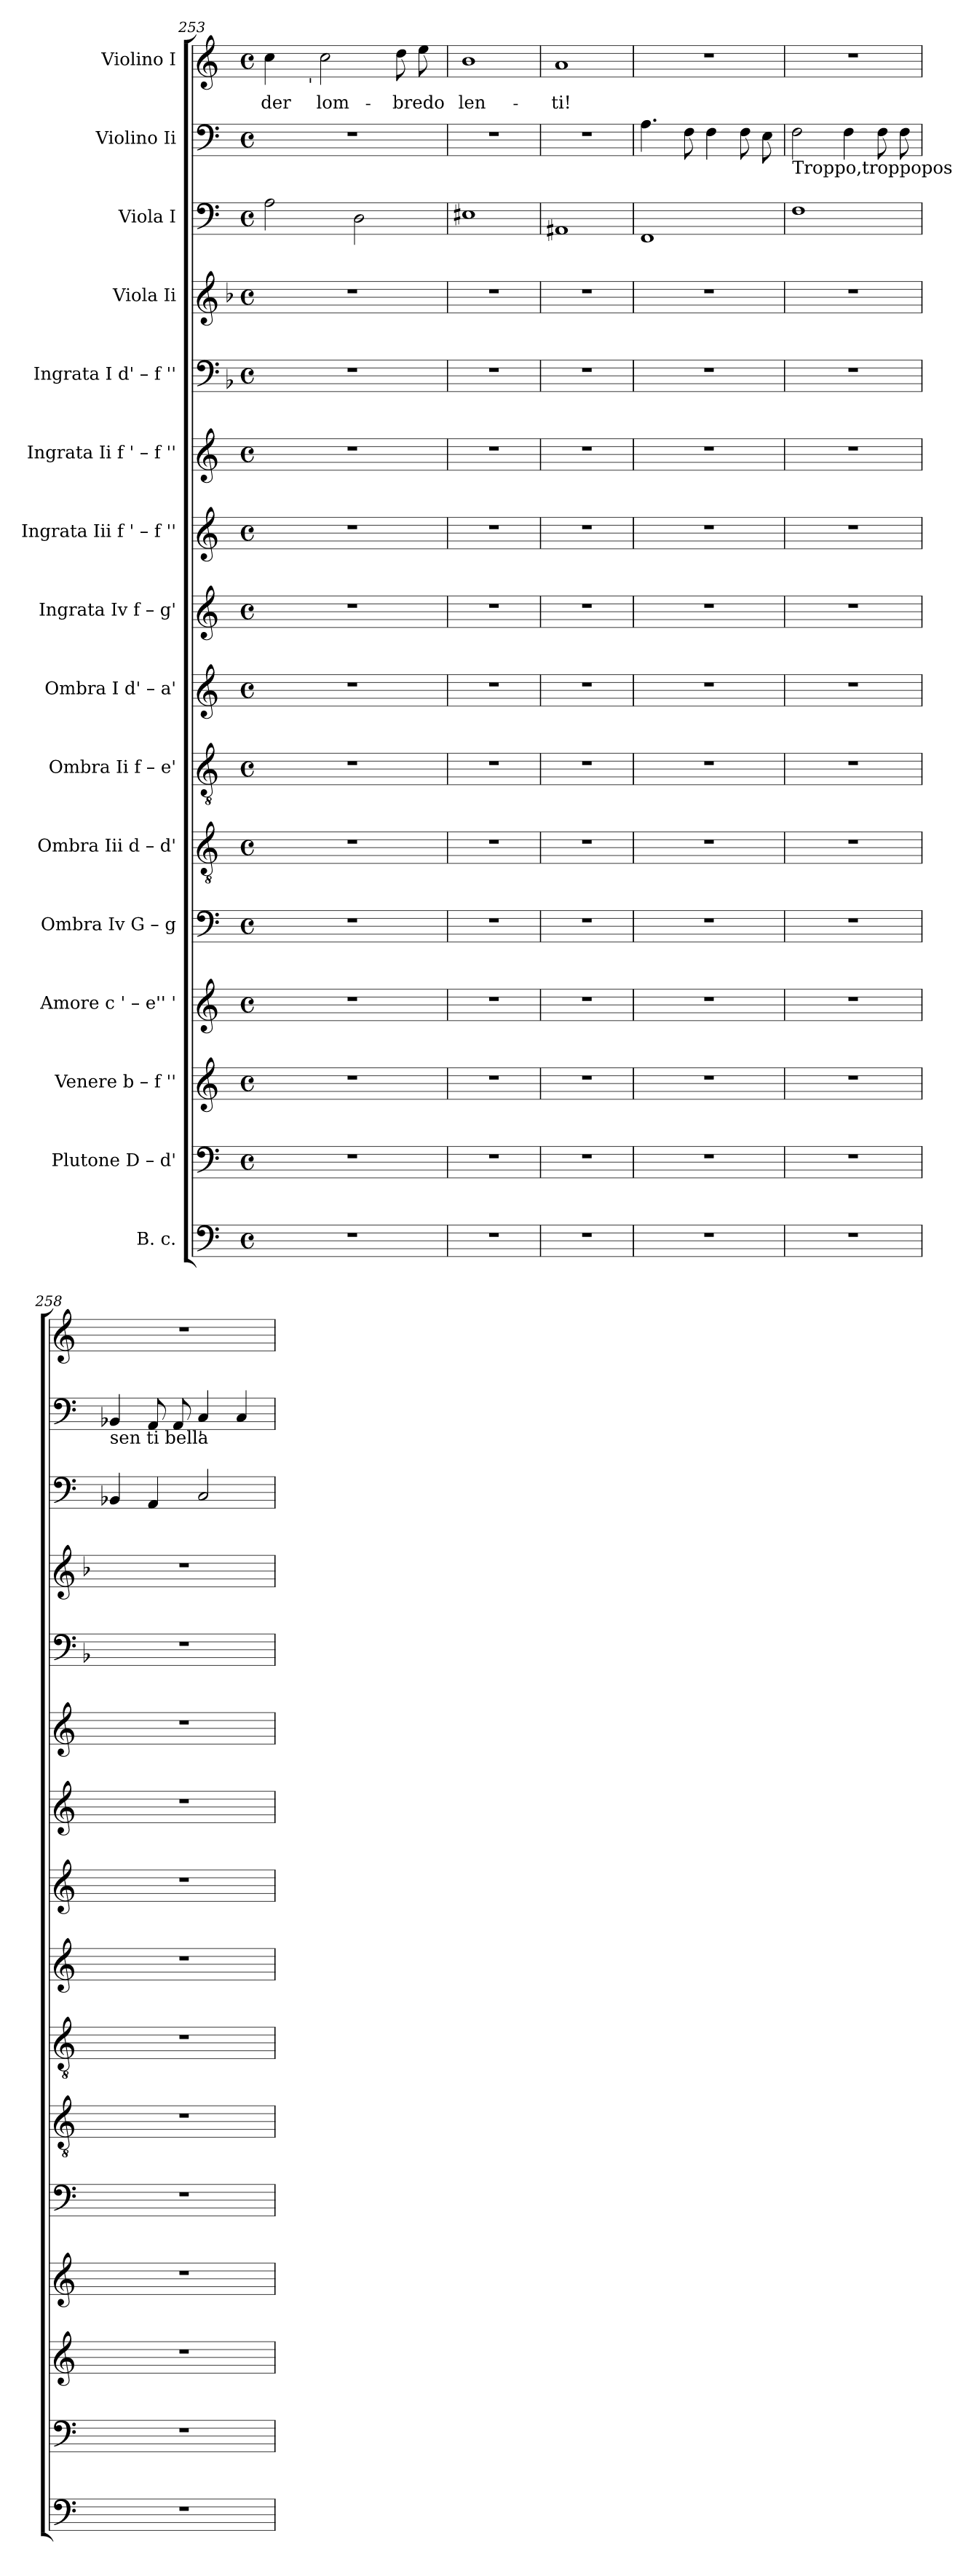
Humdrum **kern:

**kern	**kern	**kern	**kern	**kern	**kern	**kern	**kern	**kern	**kern	**kern	**kern	**kern	**kern	**kern	**kern	**text
*part16	*part15	*part14	*part13	*part12	*part11	*part10	*part9	*part8	*part7	*part6	*part5	*part4	*part3	*part2	*part1	*part1
*staff16	*staff15	*staff14	*staff13	*staff12	*staff11	*staff10	*staff9	*staff8	*staff7	*staff6	*staff5	*staff4	*staff3	*staff2	*staff1	*staff1
*I"B. c.	*I"Plutone  D – d'	*I"Venere  b – f ''	*I"Amore  c ' – e''  '	*I"Ombra Iv  G – g	*I"Ombra Iii  d – d'	*I"Ombra Ii  f – e'	*I"Ombra I  d' – a'	*I"Ingrata Iv  f – g'	*I"Ingrata Iii  f ' – f ''	*I"Ingrata Ii  f ' – f ''	*I"Ingrata I  d' – f ''	*I"Viola Ii	*I"Viola I	*I"Violino Ii	*I"Violino I	*
*clefF4	*clefF4	*clefG2	*clefG2	*clefF4	*clefGv2	*clefGv2	*clefG2	*clefG2	*clefG2	*clefG2	*clefF4	*clefG2	*clefF4	*clefF4	*clefG2	*
*k[]	*k[]	*k[]	*k[]	*k[]	*k[]	*k[]	*k[]	*k[]	*k[]	*k[]	*k[b-]	*k[b-]	*k[]	*k[]	*k[]	*
*C:	*C:	*C:	*C:	*C:	*C:	*C:	*C:	*C:	*C:	*C:	*F:	*F:	*C:	*C:	*C:	*
*M4/4	*M4/4	*M4/4	*M4/4	*M4/4	*M4/4	*M4/4	*M4/4	*M4/4	*M4/4	*M4/4	*M4/4	*M4/4	*M4/4	*M4/4	*M4/4	*
*met(c)	*met(c)	*met(c)	*met(c)	*met(c)	*met(c)	*met(c)	*met(c)	*met(c)	*met(c)	*met(c)	*met(c)	*met(c)	*met(c)	*met(c)	*met(c)	*
=253	=253	=253	=253	=253	=253	=253	=253	=253	=253	=253	=253	=253	=253	=253	=253	=253
!	!	!	!	!	!	!	!	!	!	!	!	!	!	!	!	!LO:LY:b:cj
*	*	*	*	*	*	*	*	*	*	*	*	*	*	*	*^	*
1r	1r	1r	1r	1r	1r	1r	1r	1r	1r	1r	1r	1r	2A\	1r	4cc\	8ryy	-der
.	.	.	.	.	.	.	.	.	.	.	.	.	.	.	.	16ryy	.
.	.	.	.	.	.	.	.	.	.	.	.	.	.	.	.	64ryy	.
!	!	!	!	!	!	!	!	!	!	!	!	!	!	!	!	!LO:TX:b:t='	!
.	.	.	.	.	.	.	.	.	.	.	.	.	.	.	.	2ryy	.
!	!	!	!	!	!	!	!	!	!	!	!	!	!	!	!	!	!LO:LY:b:cj
.	.	.	.	.	.	.	.	.	.	.	.	.	.	.	2cc\	.	lom-
.	.	.	.	.	.	.	.	.	.	.	.	.	2D\	.	.	.	.
.	.	.	.	.	.	.	.	.	.	.	.	.	.	.	.	4ryy	.
!	!	!	!	!	!	!	!	!	!	!	!	!	!	!	!	!	!LO:LY:b:cj
.	.	.	.	.	.	.	.	.	.	.	.	.	.	.	8dd\	.	-bredo-
!	!	!	!	!	!	!	!	!	!	!	!	!	!	!	!	!	!LO:LY:b:cj
.	.	.	.	.	.	.	.	.	.	.	.	.	.	.	8ee\	.	--
.	.	.	.	.	.	.	.	.	.	.	.	.	.	.	.	32.ryy	.
=254	=254	=254	=254	=254	=254	=254	=254	=254	=254	=254	=254	=254	=254	=254	=254	=254	=254
!	!	!	!	!	!	!	!	!	!	!	!	!	!	!	!	!	!LO:LY:b:cj
*	*	*	*	*	*	*	*	*	*	*	*	*	*	*	*v	*v	*
1r	1r	1r	1r	1r	1r	1r	1r	1r	1r	1r	1r	1r	1E#	1r	1b	-len-
=255	=255	=255	=255	=255	=255	=255	=255	=255	=255	=255	=255	=255	=255	=255	=255	=255
!	!	!	!	!	!	!	!	!	!	!	!	!	!	!	!	!LO:LY:b:cj
1r	1r	1r	1r	1r	1r	1r	1r	1r	1r	1r	1r	1r	1AA#	1r	1a	-ti!
=256	=256	=256	=256	=256	=256	=256	=256	=256	=256	=256	=256	=256	=256	=256	=256	=256
1r	1r	1r	1r	1r	1r	1r	1r	1r	1r	1r	1r	1r	1FF	4.A\	1r	.
.	.	.	.	.	.	.	.	.	.	.	.	.	.	8F\	.	.
.	.	.	.	.	.	.	.	.	.	.	.	.	.	4F\	.	.
.	.	.	.	.	.	.	.	.	.	.	.	.	.	8F\	.	.
.	.	.	.	.	.	.	.	.	.	.	.	.	.	8E\	.	.
=257	=257	=257	=257	=257	=257	=257	=257	=257	=257	=257	=257	=257	=257	=257	=257	=257
!	!	!	!	!	!	!	!	!	!	!	!	!	!	!LO:TX:b:t=Troppo,troppopos	!	!
1r	1r	1r	1r	1r	1r	1r	1r	1r	1r	1r	1r	1r	1F	2F\	1r	.
.	.	.	.	.	.	.	.	.	.	.	.	.	.	4F\	.	.
.	.	.	.	.	.	.	.	.	.	.	.	.	.	8F\	.	.
.	.	.	.	.	.	.	.	.	.	.	.	.	.	8F\	.	.
=258	=258	=258	=258	=258	=258	=258	=258	=258	=258	=258	=258	=258	=258	=258	=258	=258
!	!	!	!	!	!	!	!	!	!	!	!	!	!	!LO:TX:b:t=sen ti bella	!	!
1r	1r	1r	1r	1r	1r	1r	1r	1r	1r	1r	1r	1r	4BB-X/	4BB-X/	1r	.
.	.	.	.	.	.	.	.	.	.	.	.	.	4AA/	8AA/	.	.
.	.	.	.	.	.	.	.	.	.	.	.	.	.	8AA/	.	.
!	!	!	!	!	!	!	!	!	!	!	!	!	!	!LO:TX:b:t='	!	!
.	.	.	.	.	.	.	.	.	.	.	.	.	2C/	4C/	.	.
.	.	.	.	.	.	.	.	.	.	.	.	.	.	4C/	.	.
=	=	=	=	=	=	=	=	=	=	=	=	=	=	=	=	=
*-	*-	*-	*-	*-	*-	*-	*-	*-	*-	*-	*-	*-	*-	*-	*-	*-
